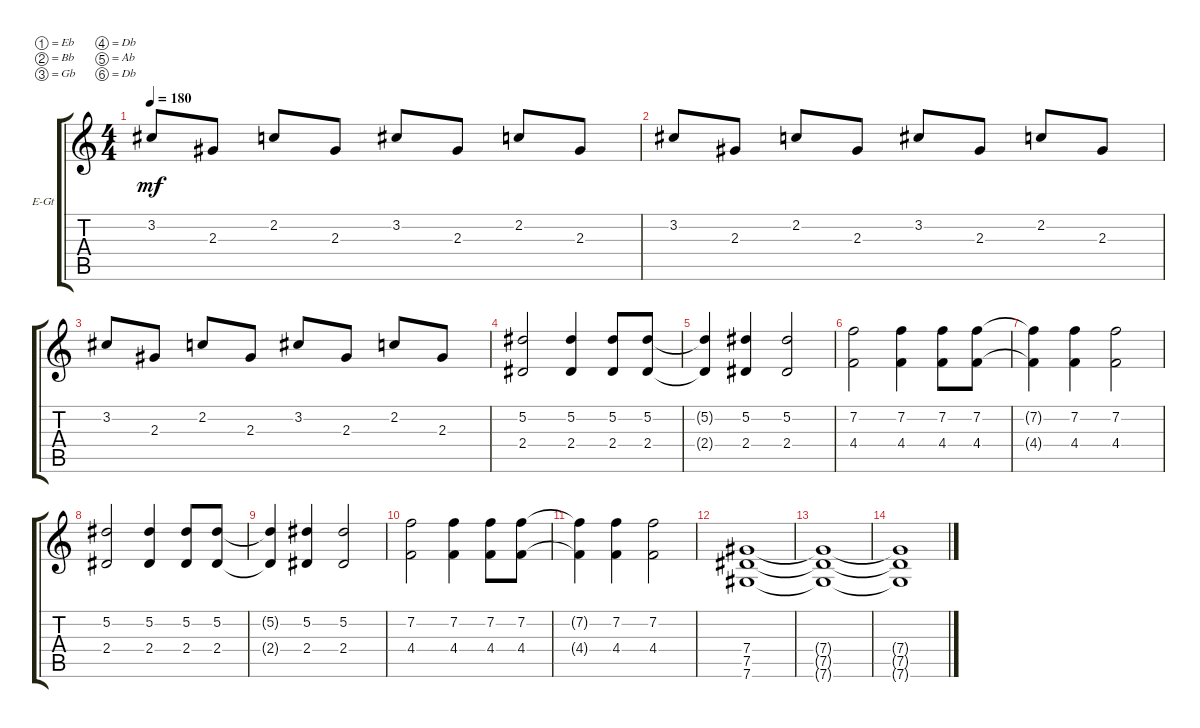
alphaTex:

\defaultSystemsLayout 4
\bracketExtendMode groupsimilarinstruments
\firstSystemTrackNameOrientation horizontal
\otherSystemsTrackNameOrientation horizontal
\track ("Lead guitar" "E-Gt") {instrument overdrivenguitar}
\staff {score tabs}
\tuning (Eb4 Bb3 Gb3 Db3 Ab2 Db2)
\ts (4 4)
\tempo 180
\clef g2
\ks c
3.2.8{dy mf} 2.3.8 2.2.8 2.3.8 3.2.8 2.3.8 2.2.8 2.3.8 |
3.2.8 2.3.8 2.2.8 2.3.8 3.2.8 2.3.8 2.2.8 2.3.8 |
3.2.8 2.3.8 2.2.8 2.3.8 3.2.8 2.3.8 2.2.8 2.3.8 |
(2.4 5.2).2 (5.2 2.4).4 (2.4 5.2).8 (2.4 5.2).8 |
(2.4{t} 5.2{t}).4 (2.4 5.2).4 (2.4 5.2).2 |
(4.4 7.2).2 (4.4 7.2).4 (4.4 7.2).8 (4.4 7.2).8 |
(4.4{t} 7.2{t}).4 (4.4 7.2).4 (4.4 7.2).2 |
(2.4 5.2).2 (5.2 2.4).4 (2.4 5.2).8 (2.4 5.2).8 |
(2.4{t} 5.2{t}).4 (2.4 5.2).4 (2.4 5.2).2 |
(4.4 7.2).2 (4.4 7.2).4 (4.4 7.2).8 (4.4 7.2).8 |
(4.4{t} 7.2{t}).4 (4.4 7.2).4 (4.4 7.2).2 |
(7.6 7.5 7.4).1 |
(7.6{t} 7.5{t} 7.4{t}).1 |
(7.6{t} 7.5{t} 7.4{t}).1
